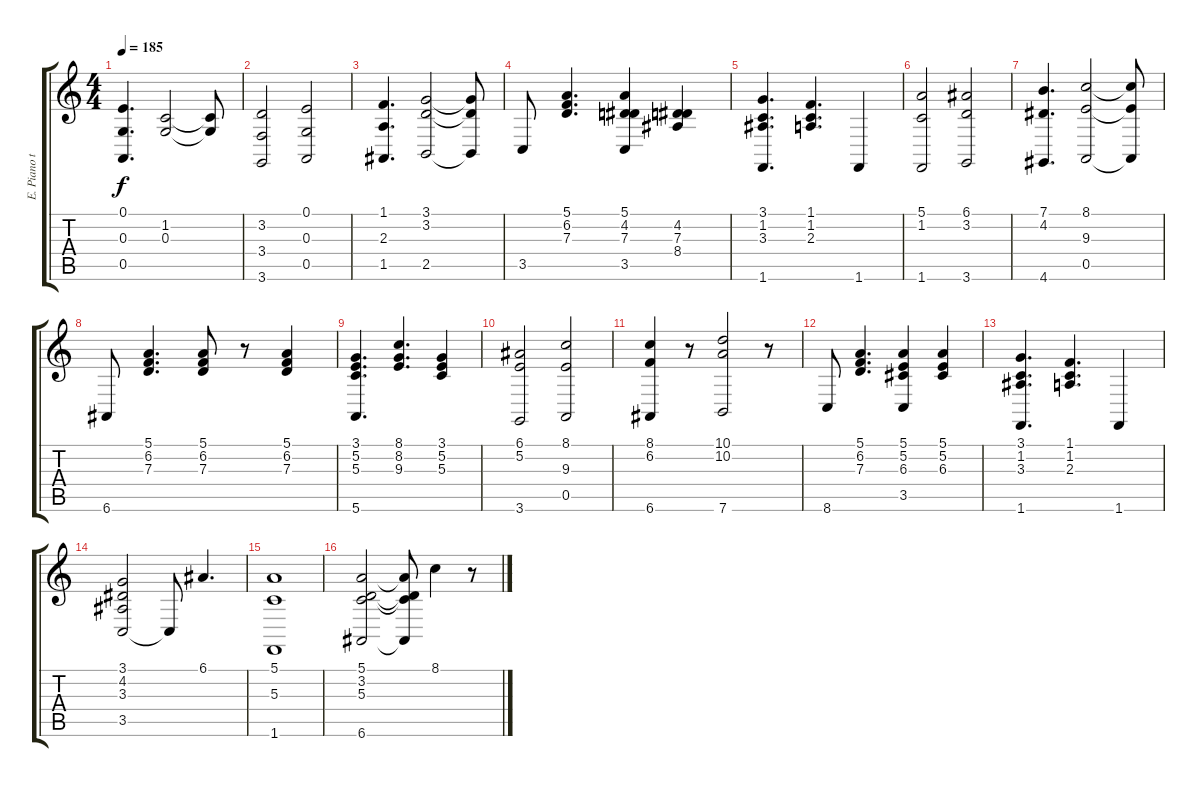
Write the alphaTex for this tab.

\track ("E. Piano treble" "E. Piano t") {instrument electricpiano1}
\staff {score tabs}
\tuning (E4 B3 G3 D3 A2 E2) {hide}
\ts (4 4)
\tempo 185
\clef g2
\ks c
(0.1 0.3 0.5).4{d dy f} (1.2 0.3).2 (1.2{t} 0.3{t}).8 |
(3.2 3.4 3.6).2 (0.1 0.3 0.5).2 |
(1.1 2.3 1.5).4{d} (3.1 3.2 2.5).2 (3.1{t} 3.2{t} 2.5{t}).8 |
3.5.8 (5.1 6.2 7.3).4{d} (5.1 4.2 7.3 3.5).4 (4.2 7.3 8.4).4 |
(3.1 1.2 3.3 1.6).4{d} (1.1 1.2 2.3).4{d} 1.6.4 |
(5.1 1.2 1.6).2 (6.1 3.2 3.6).2 |
(7.1 4.2 4.6).4{d} (8.1 9.3 0.5).2 (8.1{t} 9.3{t} 0.5{t}).8 |
6.6.8 (5.1 6.2 7.3).4{d} (5.1 6.2 7.3).8 r.8 (5.1 6.2 7.3).4 |
(3.1 5.2 5.3 5.6).4{d} (8.1 8.2 9.3).4{d} (3.1 5.2 5.3).4 |
(6.1 5.2 3.6).2 (8.1 9.3 0.5).2 |
(8.1 6.2 6.6).4 r.8 (10.1 10.2 7.6).2 r.8 |
8.6.8 (5.1 6.2 7.3).4{d} (5.1 5.2 6.3 3.5).4 (5.1 5.2 6.3).4 |
(3.1 1.2 3.3 1.6).4{d} (1.1 1.2 2.3).4{d} 1.6.4 |
(3.1 4.2 3.3 3.5).2 3.5{t}.8 6.1.4{d} |
(5.1 5.3 1.6).1 |
(5.1 3.2 5.3 6.6).2 (5.1{t} 3.2{t} 5.3{t} 6.6{t}).8 8.1.4 r.8
